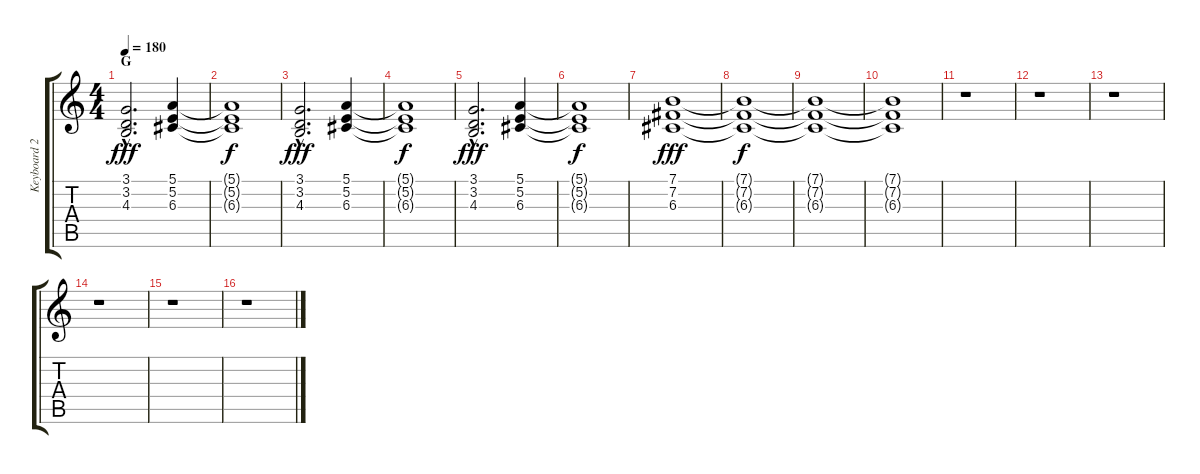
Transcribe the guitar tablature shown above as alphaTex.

\track ("Keyboard 2" "Keyboard 2") {instrument synthstrings1}
\staff {score tabs}
\tuning (E4 B3 G3 D3 A2 E2) {hide}
\ts (4 4)
\section ("" "G")
\tempo 180
\clef g2
\ks c
(3.1{hac} 3.2{hac} 4.3{hac}).2{d dy fff} (5.1 5.2 6.3).4 |
(5.1{t} 5.2{t} 6.3{t}).1{dy f} |
(3.1{hac} 3.2{hac} 4.3{hac}).2{d dy fff} (5.1 5.2 6.3).4 |
(5.1{t} 5.2{t} 6.3{t}).1{dy f} |
(3.1{hac} 3.2{hac} 4.3{hac}).2{d dy fff} (5.1 5.2 6.3).4 |
(5.1{t} 5.2{t} 6.3{t}).1{dy f} |
(7.1 7.2 6.3).1{dy fff} |
(7.1{t} 7.2{t} 6.3{t}).1{dy f} |
(7.1{t} 7.2{t} 6.3{t}).1 |
(7.1{t} 7.2{t} 6.3{t}).1 |
r.1 |
r.1 |
r.1 |
r.1 |
r.1 |
r.1
